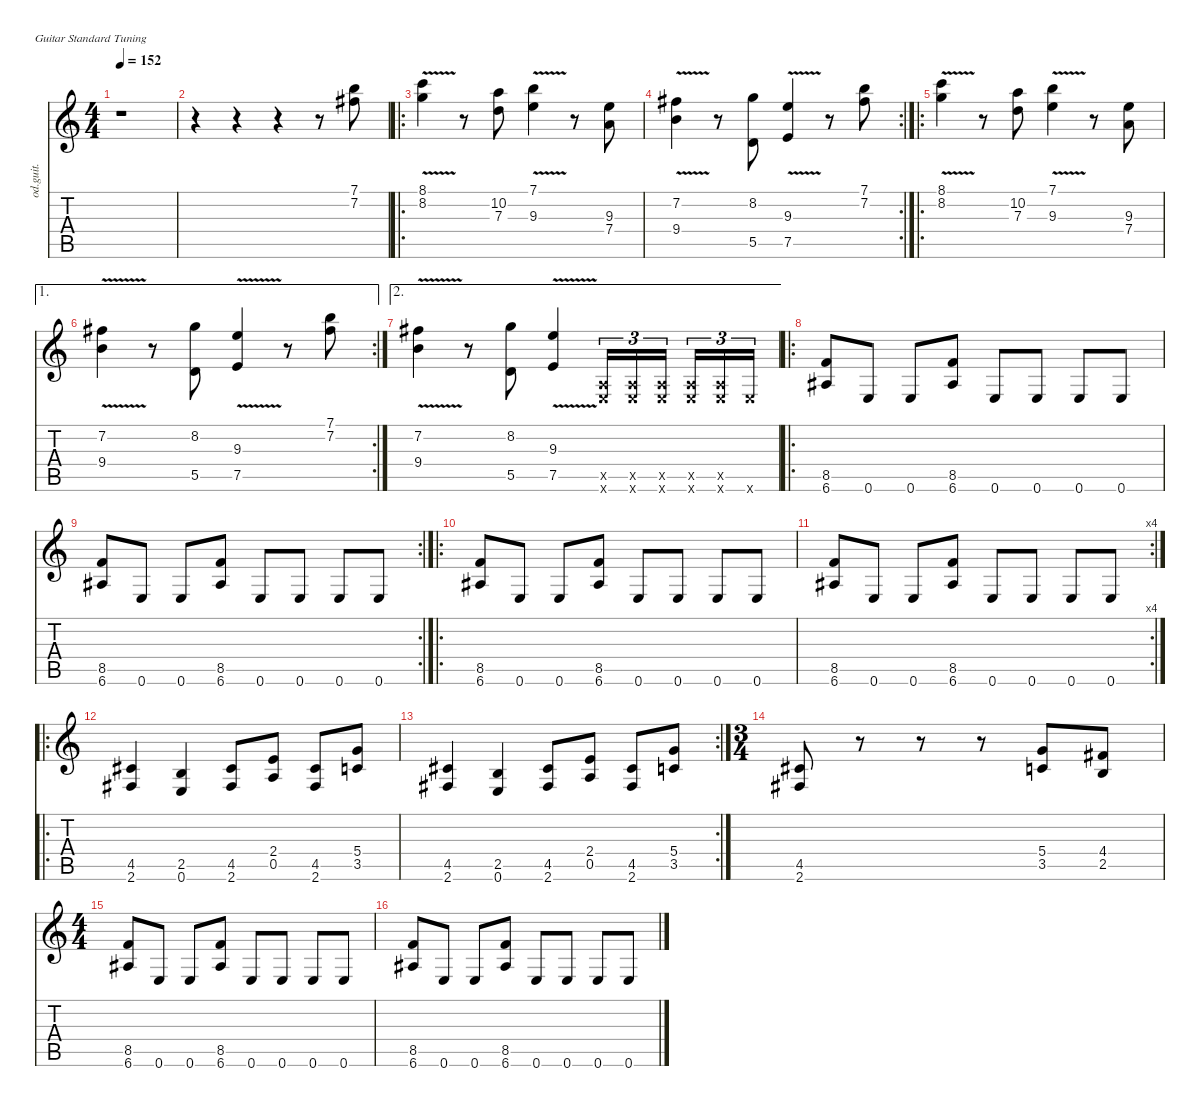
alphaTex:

\defaultSystemsLayout 4
\hideDynamics
\bracketExtendMode nobrackets
\track ("Lead" "od.guit.") {instrument overdrivenguitar}
\staff {score tabs}
\tuning (E4 B3 G3 D3 A2 E2)
\ts (4 4)
\tempo 152
\clef g2
\ks c
r.1{dy f instrument overdrivenguitar beam Down} |
r.4{beam Down} r.4{beam Down} r.4{beam Down} r.8{beam Down} (7.1 7.2{acc #}).8{beam Down} |
\ro
(8.1{v} 8.2{v}).4{beam Down} r.8{beam Down} (10.2 7.3).8{beam Down} (7.1{v} 9.3{v}).4{beam Down} r.8{beam Down} (9.3 7.4).8{beam Down} |
\rc 2
(7.2{v acc #} 9.4{v}).4{beam Down} r.8{beam Down} (8.2 5.5).8{beam Down} (9.3{v} 7.5{v}).4{beam Up} r.8{beam Down} (7.1 7.2{acc #}).8{beam Down} |
\ro
(8.1{v} 8.2{v}).4{beam Down} r.8{beam Down} (10.2 7.3).8{beam Down} (7.1{v} 9.3{v}).4{beam Down} r.8{beam Down} (9.3 7.4).8{beam Down} |
\ae 1
\rc 2
(7.2{v acc #} 9.4{v}).4{beam Down} r.8{beam Down} (8.2 5.5).8{beam Down} (9.3{v} 7.5{v}).4{beam Up} r.8{beam Down} (7.1 7.2{acc #}).8{beam Down} |
\ae 2
(7.2{v acc #} 9.4{v}).4{instrument guitarfretnoise instrument overdrivenguitar beam Down} r.8{beam Down} (8.2 5.5).8{beam Down} (9.3{v} 7.5{v}).4{beam Up} (0.5{x} 0.6{x}).16{tu (3 2) dy fff beam Up} (0.5{x} 0.6{x}).16{tu (3 2) beam Up} (0.5{x} 0.6{x}).16{tu (3 2) beam Up} (0.5{x} 0.6{x}).16{tu (3 2) beam Up} (0.5{x} 0.6{x}).16{tu (3 2) beam Up} 0.6{x}.16{tu (3 2) dy f beam Up} |
\ro
(8.5 6.6{acc #}).8{beam Up} 0.6.8{dy mf beam Up} 0.6.8{beam Up} (8.5 6.6{acc #}).8{dy f beam Up} 0.6.8{dy mf beam Up} 0.6.8{beam Up} 0.6.8{beam Up} 0.6.8{beam Up} |
\rc 2
(8.5 6.6{acc #}).8{dy f beam Up} 0.6.8{dy mf beam Up} 0.6.8{beam Up} (8.5 6.6{acc #}).8{dy f beam Up} 0.6.8{dy mf beam Up} 0.6.8{beam Up} 0.6.8{beam Up} 0.6.8{beam Up} |
\ro
(8.5 6.6{acc #}).8{dy f beam Up} 0.6.8{dy mf beam Up} 0.6.8{beam Up} (8.5 6.6{acc #}).8{dy f beam Up} 0.6.8{dy mf beam Up} 0.6.8{beam Up} 0.6.8{beam Up} 0.6.8{beam Up} |
\rc 4
(8.5 6.6{acc #}).8{dy f beam Up} 0.6.8{dy mf beam Up} 0.6.8{beam Up} (8.5 6.6{acc #}).8{dy f beam Up} 0.6.8{dy mf beam Up} 0.6.8{beam Up} 0.6.8{beam Up} 0.6.8{beam Up} |
\ro
(4.5{acc #} 2.6{acc #}).4{dy f beam Up} (2.5 0.6).4{beam Up} (4.5{acc #} 2.6{acc #}).8{beam Up} (2.4 0.5).8{beam Up} (4.5{acc #} 2.6{acc #}).8{beam Up} (5.4 3.5).8{beam Up} |
\rc 2
(4.5{acc #} 2.6{acc #}).4{beam Up} (2.5 0.6).4{beam Up} (4.5{acc #} 2.6{acc #}).8{beam Up} (2.4 0.5).8{beam Up} (4.5{acc #} 2.6{acc #}).8{beam Up} (5.4 3.5).8{beam Up} |
\ts (3 4)
(4.5{acc #} 2.6{acc #}).8{beam Up} r.8{beam Down} r.8{beam Down} r.8{beam Down} (5.4 3.5).8{beam Up} (4.4{acc #} 2.5).8{beam Up} |
\ts (4 4)
(8.5 6.6{acc #}).8{beam Up} 0.6.8{dy mf beam Up} 0.6.8{beam Up} (8.5 6.6{acc #}).8{dy f beam Up} 0.6.8{dy mf beam Up} 0.6.8{beam Up} 0.6.8{beam Up} 0.6.8{beam Up} |
(8.5 6.6{acc #}).8{dy f beam Up} 0.6.8{dy mf beam Up} 0.6.8{beam Up} (8.5 6.6{acc #}).8{dy f beam Up} 0.6.8{dy mf beam Up} 0.6.8{beam Up} 0.6.8{beam Up} 0.6.8{beam Up}
